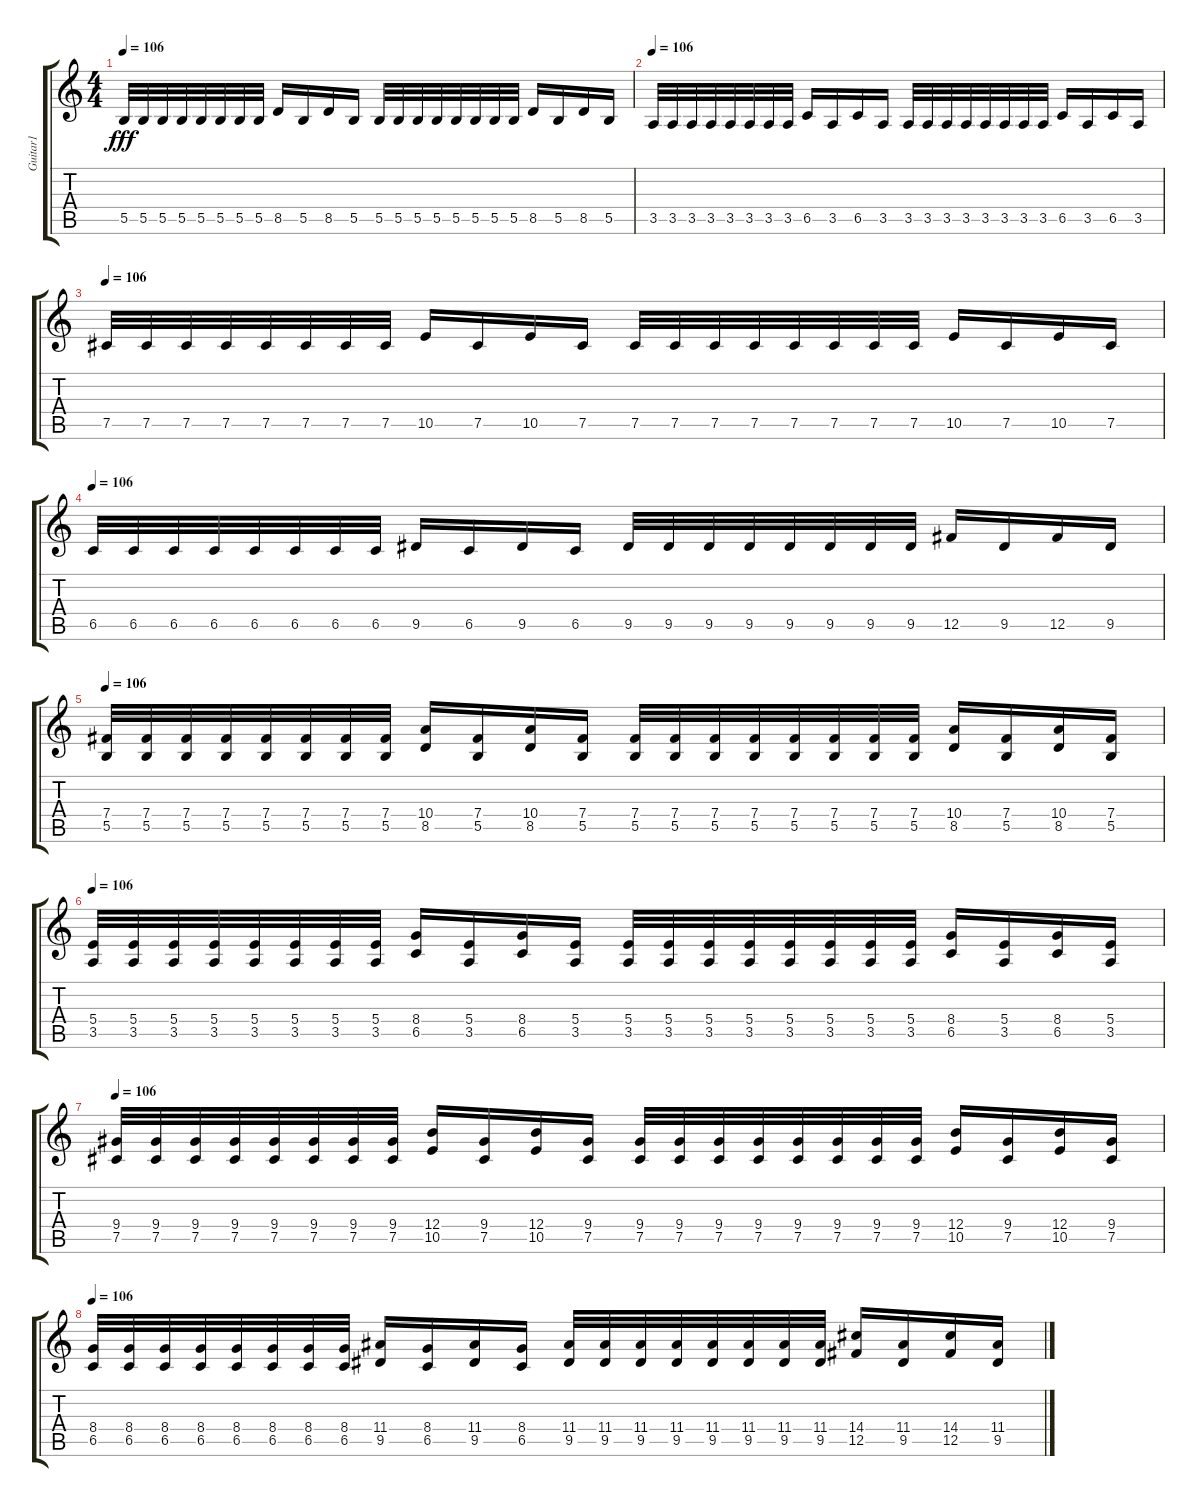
\track ("Guitar1" "Guitar1") {instrument distortionguitar}
\staff {score tabs}
\tuning (Db4 Ab3 E3 B2 Gb2 Db2) {hide}
\ts (4 4)
\tempo 106
\clef g2
\ks c
5.5.32{dy fff} 5.5.32 5.5.32 5.5.32 5.5.32 5.5.32 5.5.32 5.5.32 8.5.16 5.5.16 8.5.16 5.5.16 5.5.32 5.5.32 5.5.32 5.5.32 5.5.32 5.5.32 5.5.32 5.5.32 8.5.16 5.5.16 8.5.16 5.5.16 |
\tempo 106
3.5.32 3.5.32 3.5.32 3.5.32 3.5.32 3.5.32 3.5.32 3.5.32 6.5.16 3.5.16 6.5.16 3.5.16 3.5.32 3.5.32 3.5.32 3.5.32 3.5.32 3.5.32 3.5.32 3.5.32 6.5.16 3.5.16 6.5.16 3.5.16 |
\tempo 106
7.5.32 7.5.32 7.5.32 7.5.32 7.5.32 7.5.32 7.5.32 7.5.32 10.5.16 7.5.16 10.5.16 7.5.16 7.5.32 7.5.32 7.5.32 7.5.32 7.5.32 7.5.32 7.5.32 7.5.32 10.5.16 7.5.16 10.5.16 7.5.16 |
\tempo 106
6.5.32 6.5.32 6.5.32 6.5.32 6.5.32 6.5.32 6.5.32 6.5.32 9.5.16 6.5.16 9.5.16 6.5.16 9.5.32 9.5.32 9.5.32 9.5.32 9.5.32 9.5.32 9.5.32 9.5.32 12.5.16 9.5.16 12.5.16 9.5.16 |
\tempo 106
(7.4 5.5).32 (7.4 5.5).32 (7.4 5.5).32 (7.4 5.5).32 (7.4 5.5).32 (7.4 5.5).32 (7.4 5.5).32 (7.4 5.5).32 (10.4 8.5).16 (7.4 5.5).16 (10.4 8.5).16 (7.4 5.5).16 (7.4 5.5).32 (7.4 5.5).32 (7.4 5.5).32 (7.4 5.5).32 (7.4 5.5).32 (7.4 5.5).32 (7.4 5.5).32 (7.4 5.5).32 (10.4 8.5).16 (7.4 5.5).16 (10.4 8.5).16 (7.4 5.5).16 |
\tempo 106
(5.4 3.5).32 (5.4 3.5).32 (5.4 3.5).32 (5.4 3.5).32 (5.4 3.5).32 (5.4 3.5).32 (5.4 3.5).32 (5.4 3.5).32 (8.4 6.5).16 (5.4 3.5).16 (8.4 6.5).16 (5.4 3.5).16 (5.4 3.5).32 (5.4 3.5).32 (5.4 3.5).32 (5.4 3.5).32 (5.4 3.5).32 (5.4 3.5).32 (5.4 3.5).32 (5.4 3.5).32 (8.4 6.5).16 (5.4 3.5).16 (8.4 6.5).16 (5.4 3.5).16 |
\tempo 106
(9.4 7.5).32 (9.4 7.5).32 (9.4 7.5).32 (9.4 7.5).32 (9.4 7.5).32 (9.4 7.5).32 (9.4 7.5).32 (9.4 7.5).32 (12.4 10.5).16 (9.4 7.5).16 (12.4 10.5).16 (9.4 7.5).16 (9.4 7.5).32 (9.4 7.5).32 (9.4 7.5).32 (9.4 7.5).32 (9.4 7.5).32 (9.4 7.5).32 (9.4 7.5).32 (9.4 7.5).32 (12.4 10.5).16 (9.4 7.5).16 (12.4 10.5).16 (9.4 7.5).16 |
\tempo 106
(8.4 6.5).32 (8.4 6.5).32 (8.4 6.5).32 (8.4 6.5).32 (8.4 6.5).32 (8.4 6.5).32 (8.4 6.5).32 (8.4 6.5).32 (11.4 9.5).16 (8.4 6.5).16 (11.4 9.5).16 (8.4 6.5).16 (11.4 9.5).32 (11.4 9.5).32 (11.4 9.5).32 (11.4 9.5).32 (11.4 9.5).32 (11.4 9.5).32 (11.4 9.5).32 (11.4 9.5).32 (14.4 12.5).16 (11.4 9.5).16 (14.4 12.5).16 (11.4 9.5).16
